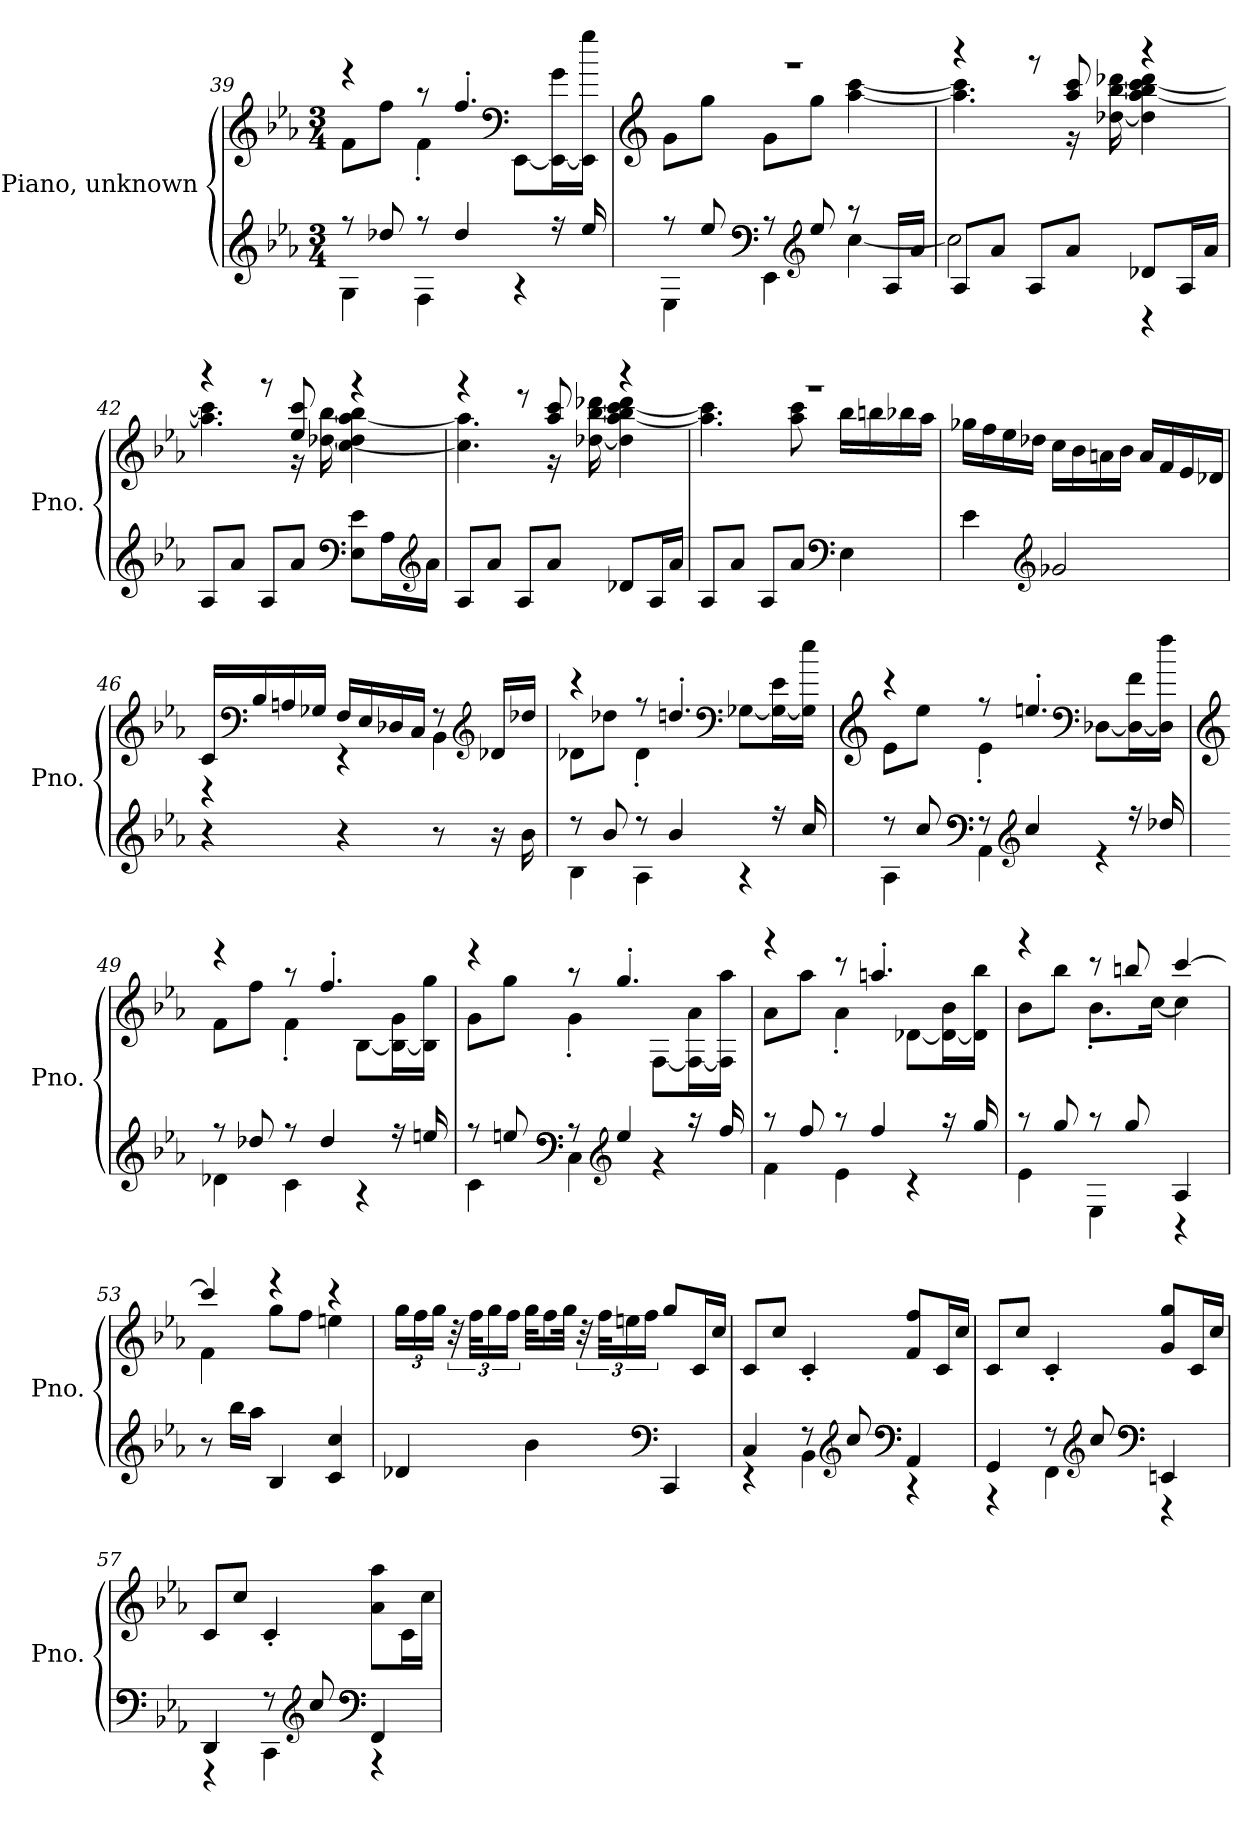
**kern	**kern
*part1	*part1
*staff2	*staff1
*I"Piano, unknown	*
*I'Pno.	*
*clefG2	*clefG2
*k[b-e-a-]	*k[b-e-a-]
*M3/4	*M3/4
=39	=39
*^	*^
8r	4G\	4r	8f\L
8dd-X/	.	.	8ff\J
8r	4F\	8r	4f'\
4dd-/	.	4.ff'/	.
*	*	*clefF4	*
.	4r	.	[8EE-\L
16r	.	.	16EE-\_ 16g\L
16ee-/	.	.	16EE-\] 16gg\JJ
=40	=40	=40	=40
*	*	*clefG2	*
8r	4E-\	2.r	8g\L
8ee-/	.	.	8gg\J
*clefF4	*	*	*
8r	4EE-\	.	8g\L
*clefG2	*	*	*
8ee-/	.	.	8gg\J
8r	[4cc\	.	[4aa-\ [4ccc\
16A-/LL	.	.	.
16a-/JJ	.	.	.
!!LO:LB:g=z	!!
=41	=41	=41	=41
8A-/L	2cc\]	4r	4.aa-\] 4.ccc\]
8a-/J	.	.	.
8A-/L	.	8r	.
8a-/J	.	8aa-/ 8ccc/	16r
.	.	.	[16dd-X\ [16bb-\ [16ddd-X\
8d-X/L	4r	4r	4dd-\] [4aa-\ 4bb-\] [4ccc\ 4ddd-\]
16A-/L	.	.	.
16a-/JJ	.	.	.
*v	*v	*	*
=42	=42	=42
8A-/L	4r	4.aa-\] 4.ccc\]
8a-/J	.	.
8A-/L	8r	.
8a-/J	8ee-/ 8ccc/	16r
.	.	[16dd-X\ [16bb-\
*clefF4	*	*
8E-\ 8e-\L	4r	[4cc\ 4dd-\] [4aa-\ 4bb-\]
16A-\L	.	.
*clefG2	*	*
16a-\JJ	.	.
=43	=43	=43
8A-/L	4r	4.cc\] 4.aa-\]
8a-/J	.	.
8A-/L	8r	.
8a-/J	8aa-/ 8ccc/	16r
.	.	[16dd-X\ [16bb-\ [16ddd-X\
8d-X/L	4r	4dd-\] [4aa-\ 4bb-\] [4ccc\ 4ddd-\]
16A-/L	.	.
16a-/JJ	.	.
!!LO:LB:g=z	!!
=44	=44	=44
8A-/L	2.r	4.aa-\] 4.ccc\]
8a-/J	.	.
8A-/L	.	.
8a-/J	.	8aa-\ 8ccc\
*clefF4	*	*
4E-\	.	16bb-\LL
.	.	16bbn\
.	.	16bb-X\
.	.	16aa-\JJ
*	*v	*v
=45	=45
4e-\	16gg-X\LL
.	16ff\
.	16ee-\
.	16dd-X\JJ
*clefG2	*
2g-X/	16cc\LL
.	16b-\
.	16an\
.	16b-\JJ
.	16a/LL
.	16f/
.	16e-/
.	16d-X/JJ
!!LO:LB:g=z
=46	=46
*	*^
4r	16c/LL	4r
*	*clefF4	*
.	16B-/	.
.	16An/	.
.	16G-X/JJ	.
4r	16F/LL	4r
.	16E-/	.
.	16D-X/	.
.	16C/JJ	.
8r	8r	4BB-\
*	*clefG2	*
16r	16d-X/LL	.
16b-\	16dd-X/JJ	.
=47	=47	=47
*^	*	*
8r	4B-\	4r	8d-X\L
8b-/	.	.	8dd-X\J
8r	4A-\	8r	4d-'\
4b-/	.	4.ddn'/	.
*	*	*clefF4	*
.	4r	.	[8G-X\L
16r	.	.	16G-\_ 16e-\L
16cc/	.	.	16G-\] 16ee-\JJ
!!LO:LB:g=z	!!
=48	=48	=48	=48
*	*	*clefG2	*
8r	4A-\	4r	8e-\L
8cc/	.	.	8ee-\J
*clefF4	*	*	*
8r	4AA-\	8r	4e-'\
*clefG2	*	*	*
4cc/	.	4.een'/	.
*	*	*clefF4	*
.	4r	.	[8D-X\L
16r	.	.	16D-\_ 16f\L
16dd-X/	.	.	16D-\] 16ff\JJ
=49	=49	=49	=49
*	*	*clefG2	*
8r	4d-X\	4r	8f\L
8dd-X/	.	.	8ff\J
8r	4c\	8r	4f'\
4dd-/	.	4.ff'/	.
.	4r	.	[8B-\L
16r	.	.	16B-\_ 16g\L
16een/	.	.	16B-\] 16gg\JJ
=50	=50	=50	=50
8r	4c\	4r	8g\L
8een/	.	.	8gg\J
*clefF4	*	*	*
8r	4C\	8r	4g'\
*clefG2	*	*	*
4ee/	.	4.gg'/	.
.	4r	.	[8F\L
16r	.	.	16F\_ 16a-\L
16ff/	.	.	16F\] 16aa-\JJ
!!LO:LB:g=z	!!
=51	=51	=51	=51
8r	4f\	4r	8a-\L
8ff/	.	.	8aa-\J
8r	4e-\	8r	4a-'\
4ff/	.	4.aan'/	.
.	4r	.	[8d-X\L
16r	.	.	16d-\_ 16b-\L
16gg/	.	.	16d-\] 16bb-\JJ
=52	=52	=52	=52
8r	4e-\	4r	8b-\L
8gg/	.	.	8bb-\J
8r	4E-\	8r	8.b-'\L
8gg/	.	8bbn/	.
.	.	.	[16cc\Jk
4A-/	4r	[4ccc/	4cc\]
*v	*v	*	*
=53	=53	=53
8r	4ccc/]	4f\
16bb-\LL	.	.
16aa-\JJ	.	.
4B-/	4r	8gg\L
.	.	8ff\J
4c/ 4cc/	4r	4een\
*	*v	*v
!!LO:PB:g=z
=54	=54
*	*Xbrackettup
4d-X/	24gg\LL
.	24ff\
.	24gg\JJ
*	*brackettup
.	48r
.	48ff\KLL
.	24gg\
.	24ff\JJ
4b-\	32gg\KLL
.	16ff\
.	32gg\JJk
.	48r
.	48ff\KLL
.	24een\
.	24ff\JJ
*clefF4	*
4CC/	8gg/L
.	16c/L
.	16cc/JJ
=55	=55
*^	*
4C/	4r	8c/L
.	.	8cc/J
8r	4BB-\	4c'/
*clefG2	*	*
8cc/	.	.
*clefF4	*	*
4AA-/	4r	8f/ 8ff/L
.	.	16c/L
.	.	16cc/JJ
=56	=56	=56
4GG/	4r	8c/L
.	.	8cc/J
8r	4FF\	4c'/
*clefG2	*	*
8cc/	.	.
*clefF4	*	*
4EEn/	4r	8g/ 8gg/L
.	.	16c/L
.	.	16cc/JJ
!!LO:LB:g=z
=57	=57	=57
4DD/	4r	8c/L
.	.	8cc/J
8r	4CC\	4c'/
*clefG2	*	*
8cc/	.	.
*clefF4	*	*
4FF/	4r	8a-\ 8aa-\L
.	.	16c\L
.	.	16cc\JJ
*v	*v	*
=	=
*-	*-
